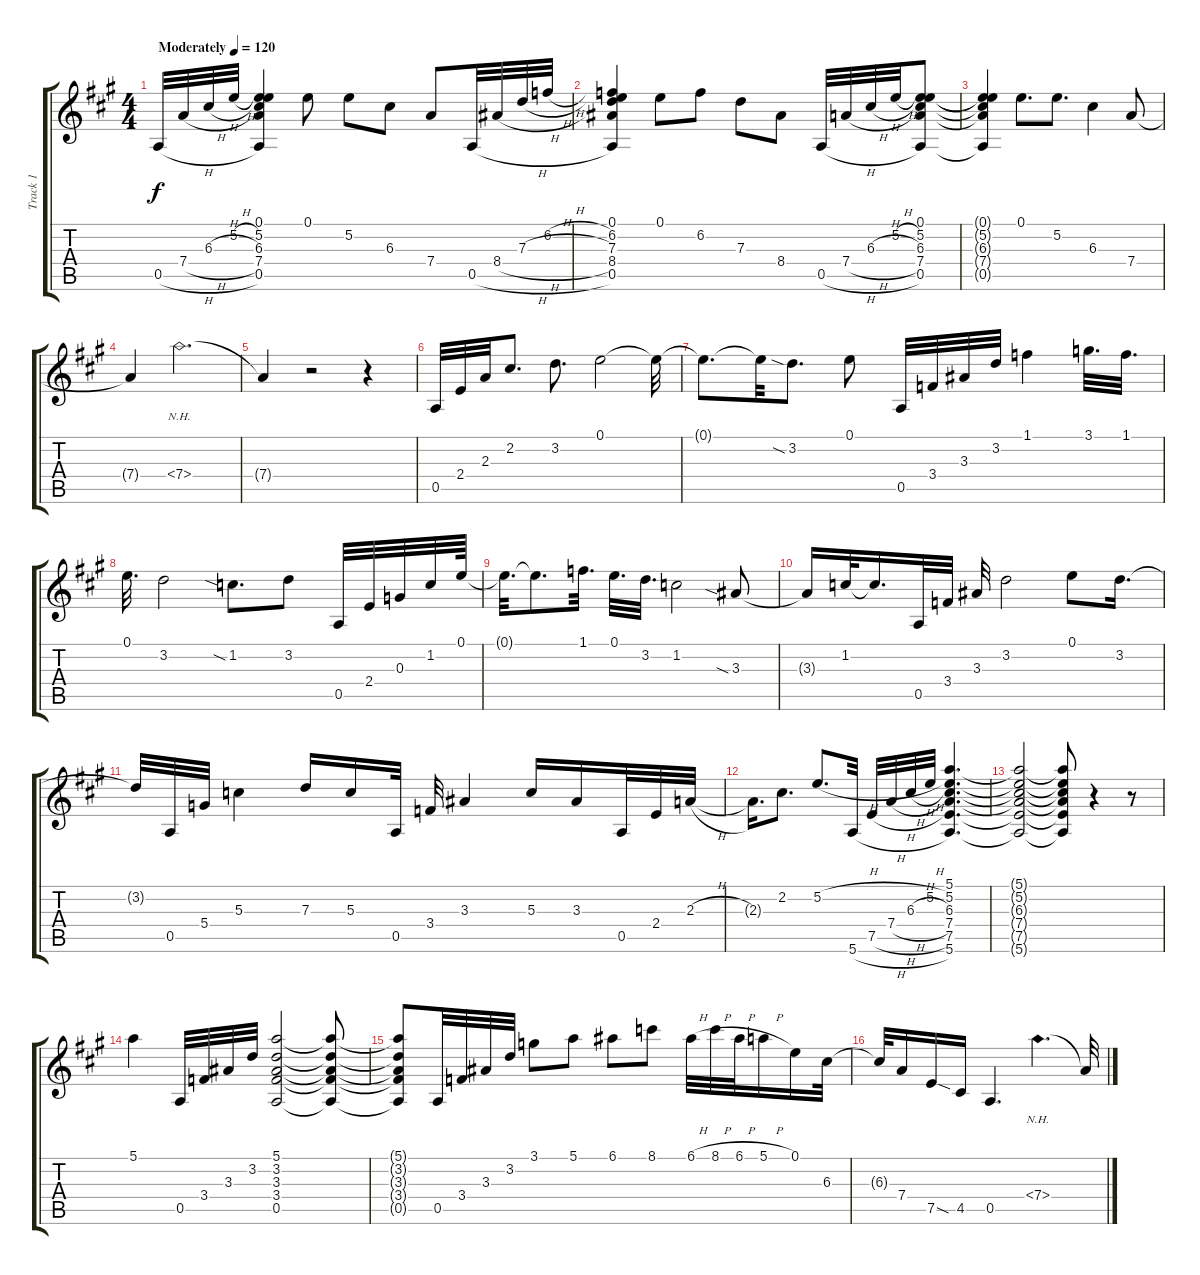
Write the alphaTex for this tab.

\track ("Track 1" "Track 1") {instrument acousticguitarsteel}
\staff {score tabs}
\tuning (E4 B3 G3 D3 A2 E2) {hide}
\ts (4 4)
\tempo (120 "Moderately")
\clef g2
\ks a
0.5{h}.32{dy f instrument acousticguitarsteel} 7.4{h}.32 6.3{h}.32 5.2{h}.32 (0.1 5.2 6.3 7.4 0.5).4 0.1.8 5.2.8 6.3.8 7.4.8 0.5{h}.32 8.4{h}.32 7.3{h}.32 6.2{h}.32 |
(0.1 6.2 7.3 8.4 0.5).4 0.1.8 6.2.8 7.3.8 8.4.8 0.5{h}.32 7.4{h}.32 6.3{h}.32 5.2{h}.32 (0.1 5.2 6.3 7.4 0.5).8 |
(0.1{t} 5.2{t} 6.3{t} 7.4{t} 0.5{t}).4 0.1.8{d} 5.2.8{d} 6.3.4 7.4.8 |
7.4{t}.4 7.4{nh}.2{d} |
7.4{t}.4 r.2 r.4 |
0.5.32 2.4.32 2.3.32 2.2.8{d} 3.2.8{d} 0.1.2 0.1{t}.32 |
0.1{t}.8{d} 0.1{t}.32 3.2{sia}.8{d} 0.1.8 0.5.32 3.4.32 3.3.32 3.2.32 1.1.4 3.1.32{d} 1.1.32{d} |
0.1.32{d} 3.2.2 1.2{sia}.8{d} 3.2.8 0.5.32 2.4.32 0.3.32 1.2.32 0.1.64 |
0.1{t}.32{d} 0.1{t}.8{d} 1.1.32{d} 0.1.32{d} 3.2.32{d} 1.2.2 3.3{sia}.8 |
3.3{t}.16 1.2.32 1.2{t}.16{d} 0.5.32 3.4.32 3.3.32 3.2.2 0.1.8 3.2.16{d} |
3.2{t}.32 0.5.32 5.4.32 5.3.4 7.3.16 5.3.16 0.5.32 3.4.32 3.3.4 5.3.16 3.3.16 0.5.32 2.4.32 2.3{h}.32 |
2.3{t}.16{d} 2.2.8{d} 5.2{h}.8{d} 5.6{h}.32 7.5{h}.32 7.4{h}.32 6.3{h}.32 5.2{h}.32 (5.1 5.2 6.3 7.4 7.5 5.6).4{d} |
(5.1{t} 5.2{t} 6.3{t} 7.4{t} 7.5{t} 5.6{t}).2 (5.1{t} 5.2{t} 6.3{t} 7.4{t} 7.5{t} 5.6{t}).8 r.4 r.8 |
5.1.4 0.5.32 3.4.32 3.3.32 3.2.32 (5.1 3.2 3.3 3.4 0.5).2 (5.1{t} 3.2{t} 3.3{t} 3.4{t} 0.5{t}).8 |
(5.1{t} 3.2{t} 3.3{t} 3.4{t} 0.5{t}).8 0.5.32 3.4.32 3.3.32 3.2.32 3.1.8 5.1.8 6.1.8 8.1.8 6.1{h}.32 8.1{h}.32 6.1{h}.32 5.1{h}.16 0.1.16 6.3.32 |
6.3{t}.32 7.4.16 7.5{sod}.16 4.5.16 0.5.4{d} 7.4{nh}.4{d} 7.4{t}.32
